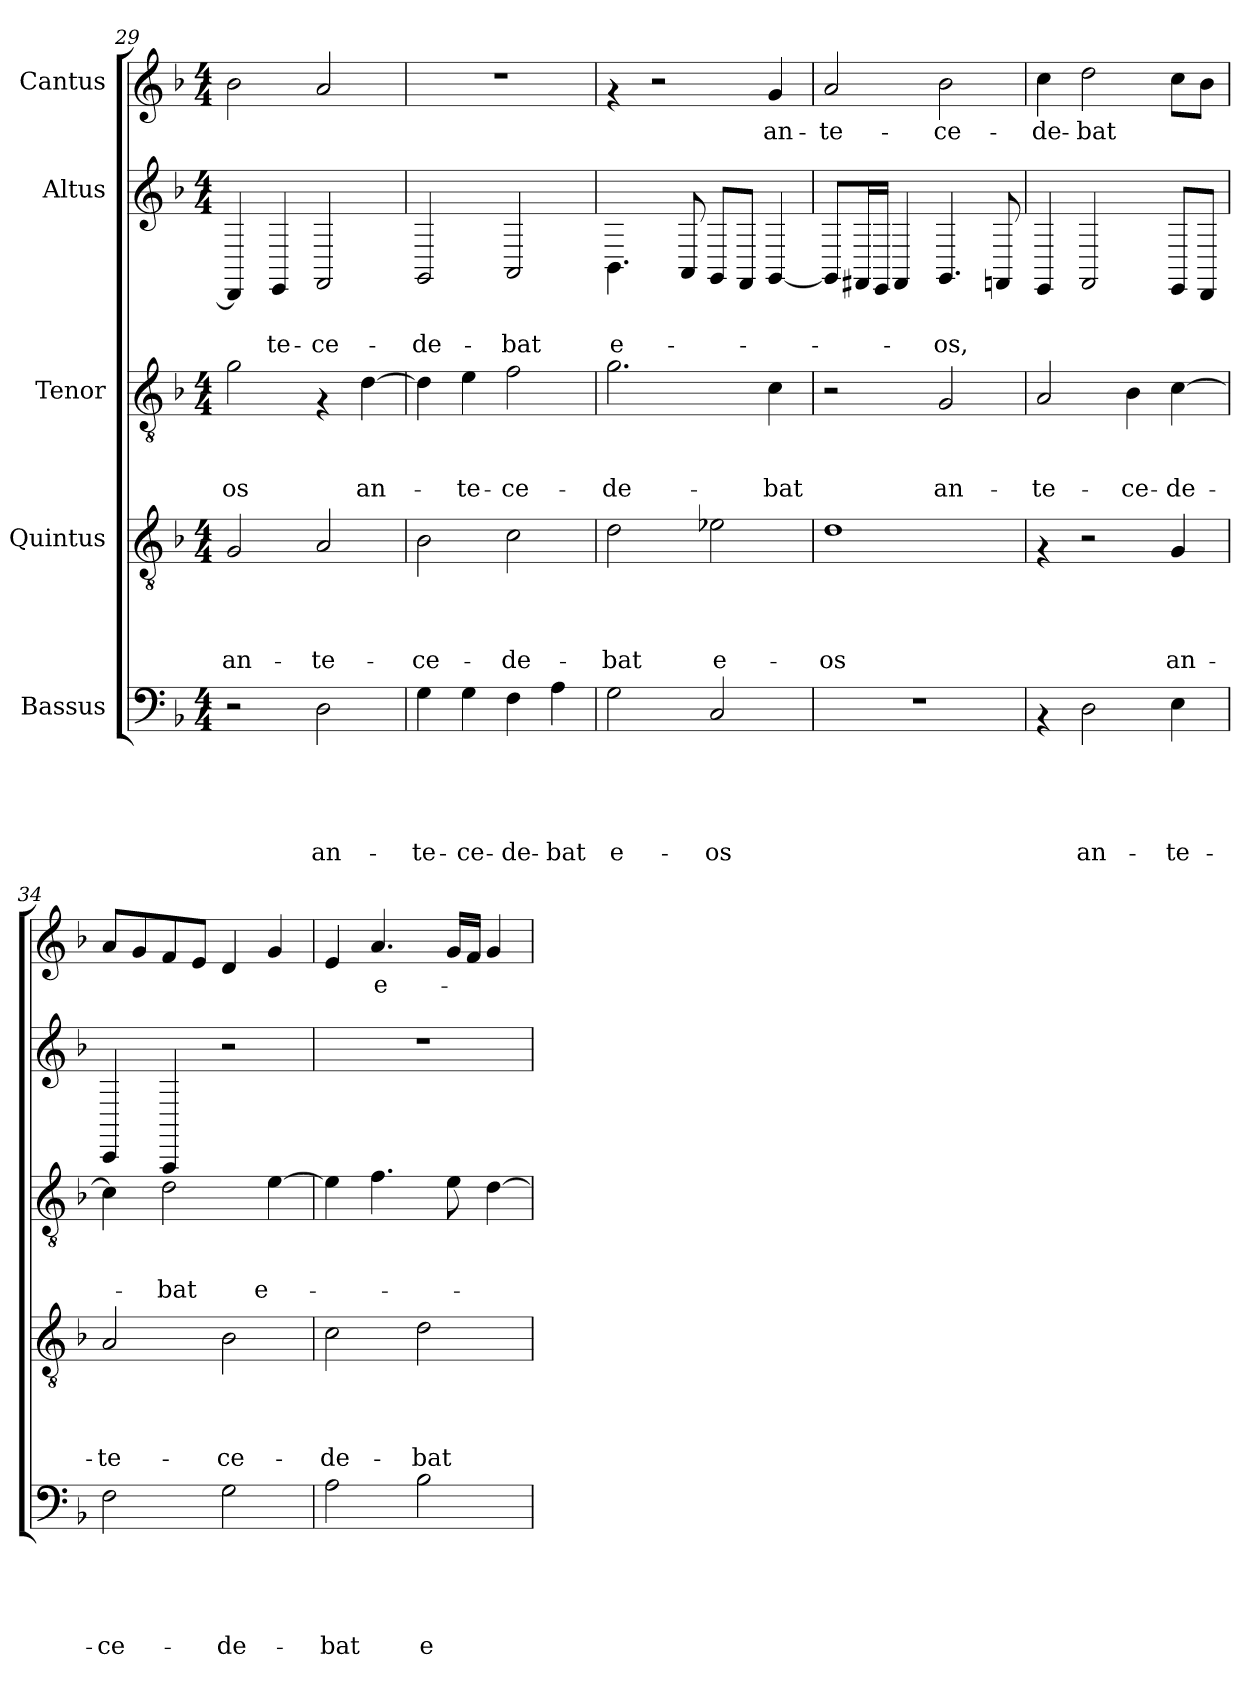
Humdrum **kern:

**kern	**text	**text	**text	**text	**text	**kern	**text	**text	**text	**text	**kern	**text	**text	**text	**kern	**text	**text	**kern	**text
*part5	*part5	*part5	*part5	*part5	*part5	*part4	*part4	*part4	*part4	*part4	*part3	*part3	*part3	*part3	*part2	*part2	*part2	*part1	*part1
*staff5	*staff5	*staff5	*staff5	*staff5	*staff5	*staff4	*staff4	*staff4	*staff4	*staff4	*staff3	*staff3	*staff3	*staff3	*staff2	*staff2	*staff2	*staff1	*staff1
*I"Bassus	*	*	*	*	*	*I"Quintus	*	*	*	*	*I"Tenor	*	*	*	*I"Altus	*	*	*I"Cantus	*
*clefF4	*	*	*	*	*	*clefGv2	*	*	*	*	*clefGv2	*	*	*	*clefG2	*	*	*clefG2	*
*k[b-]	*	*	*	*	*	*k[b-]	*	*	*	*	*k[b-]	*	*	*	*k[b-]	*	*	*k[b-]	*
*F:	*	*	*	*	*	*F:	*	*	*	*	*F:	*	*	*	*F:	*	*	*F:	*
*M4/4	*	*	*	*	*	*M4/4	*	*	*	*	*M4/4	*	*	*	*M4/4	*	*	*M4/4	*
=29	=29	=29	=29	=29	=29	=29	=29	=29	=29	=29	=29	=29	=29	=29	=29	=29	=29	=29	=29
!	!	!	!	!	!	!	!	!	!	!LO:LY:b	!	!	!	!LO:LY:b	!	!	!	!	!
2r	.	.	.	.	.	2G/	.	.	.	an-	2g\	.	.	-os	4DD/]	.	.	2b-\	.
!	!	!	!	!	!	!	!	!	!	!	!	!	!	!	!	!	!LO:LY:b	!	!
.	.	.	.	.	.	.	.	.	.	.	.	.	.	.	4EE/	.	-te-	.	.
!	!	!	!	!	!LO:LY:b:rj	!	!	!	!	!LO:LY:b	!	!	!	!	!	!	!LO:LY:b	!	!
2D\	.	.	.	.	an-	2A/	.	.	.	-te-	4rF	.	.	.	2FF/	.	-ce-	2a/	.
!	!	!	!	!	!	!	!	!	!	!	!	!	!	!LO:LY:b	!	!	!	!	!
.	.	.	.	.	.	.	.	.	.	.	[>4d\	.	.	an-	.	.	.	.	.
=30	=30	=30	=30	=30	=30	=30	=30	=30	=30	=30	=30	=30	=30	=30	=30	=30	=30	=30	=30
!	!	!	!	!	!LO:LY:b:rj	!	!	!	!	!LO:LY:b	!	!	!	!	!	!	!LO:LY:b	!	!
4G\	.	.	.	.	-te-	2B-\	.	.	.	-ce-	4d\]	.	.	.	2GG/	.	-de-	1r	.
!	!	!	!	!	!LO:LY:b:rj	!	!	!	!	!	!	!	!	!LO:LY:b	!	!	!	!	!
4G\	.	.	.	.	-ce-	.	.	.	.	.	4e\	.	.	-te-	.	.	.	.	.
!	!	!	!	!	!LO:LY:b:rj	!	!	!	!	!LO:LY:b	!	!	!	!LO:LY:b	!	!	!LO:LY:b	!	!
4F\	.	.	.	.	-de-	2c\	.	.	.	-de-	2f\	.	.	-ce-	2AA/	.	-bat	.	.
!	!	!	!	!	!LO:LY:b:rj	!	!	!	!	!	!	!	!	!	!	!	!	!	!
4A\	.	.	.	.	-bat	.	.	.	.	.	.	.	.	.	.	.	.	.	.
=31	=31	=31	=31	=31	=31	=31	=31	=31	=31	=31	=31	=31	=31	=31	=31	=31	=31	=31	=31
!	!	!	!	!	!LO:LY:b:rj	!	!	!	!	!LO:LY:b	!	!	!	!LO:LY:b	!	!	!LO:LY:b	!	!
2G\	.	.	.	.	e-	2d\	.	.	.	-bat	2.g\	.	.	-de-	4.BB-\	.	e-	4rf	.
.	.	.	.	.	.	.	.	.	.	.	.	.	.	.	.	.	.	2r	.
.	.	.	.	.	.	.	.	.	.	.	.	.	.	.	8AA/	.	.	.	.
!	!	!	!	!	!LO:LY:b:rj	!	!	!	!	!LO:LY:b	!	!	!	!	!	!	!	!	!
2C/	.	.	.	.	-os	2e-X\	.	.	.	e-	.	.	.	.	8GG/L	.	.	.	.
.	.	.	.	.	.	.	.	.	.	.	.	.	.	.	8FF/J	.	.	.	.
!	!	!	!	!	!	!	!	!	!	!	!	!	!	!LO:LY:b	!	!	!	!	!LO:LY:b
.	.	.	.	.	.	.	.	.	.	.	4c\	.	.	-bat	[<4GG/	.	.	4g/	an-
!!LO:LB:g=z
=32	=32	=32	=32	=32	=32	=32	=32	=32	=32	=32	=32	=32	=32	=32	=32	=32	=32	=32	=32
!	!	!	!	!	!	!	!	!	!	!LO:LY:b	!	!	!	!	!	!	!	!	!LO:LY:b
1r	.	.	.	.	.	1d	.	.	.	-os	2r	.	.	.	8GG/L]	.	.	2a/	-te-
.	.	.	.	.	.	.	.	.	.	.	.	.	.	.	16FF#X/L	.	.	.	.
.	.	.	.	.	.	.	.	.	.	.	.	.	.	.	16EE/JJ	.	.	.	.
.	.	.	.	.	.	.	.	.	.	.	.	.	.	.	4FF#/	.	.	.	.
!	!	!	!	!	!	!	!	!	!	!	!	!	!	!LO:LY:b	!	!	!LO:LY:b	!	!LO:LY:b
.	.	.	.	.	.	.	.	.	.	.	2G/	.	.	an-	4.GG/	.	-os,	2b-\	-ce-
.	.	.	.	.	.	.	.	.	.	.	.	.	.	.	8FFn/	.	.	.	.
=33	=33	=33	=33	=33	=33	=33	=33	=33	=33	=33	=33	=33	=33	=33	=33	=33	=33	=33	=33
!	!	!	!	!	!	!	!	!	!	!	!	!	!	!LO:LY:b	!	!	!	!	!LO:LY:b
4rAA	.	.	.	.	.	4rF	.	.	.	.	2A/	.	.	-te-	4EE/	.	.	4cc\	-de-
!	!	!	!	!	!LO:LY:b:rj	!	!	!	!	!	!	!	!	!	!	!	!	!	!LO:LY:b
2D\	.	.	.	.	an-	2r	.	.	.	.	.	.	.	.	2FF/	.	.	2dd\	-bat
!	!	!	!	!	!	!	!	!	!	!	!	!	!	!LO:LY:b	!	!	!	!	!
.	.	.	.	.	.	.	.	.	.	.	4B-\	.	.	-ce-	.	.	.	.	.
!	!	!	!	!	!LO:LY:b:rj	!	!	!	!	!LO:LY:b	!	!	!	!LO:LY:b	!	!	!	!	!
4E\	.	.	.	.	-te-	4G/	.	.	.	an-	[>4c\	.	.	-de-	8EE/L	.	.	8cc\L	.
.	.	.	.	.	.	.	.	.	.	.	.	.	.	.	8DD/J	.	.	8b-\J	.
=34	=34	=34	=34	=34	=34	=34	=34	=34	=34	=34	=34	=34	=34	=34	=34	=34	=34	=34	=34
!	!	!	!	!	!LO:LY:b:rj	!	!	!	!	!LO:LY:b	!	!	!	!	!	!	!	!	!
2F\	.	.	.	.	-ce-	2A/	.	.	.	-te-	4c\]	.	.	.	4CC/	.	.	8a/L	.
.	.	.	.	.	.	.	.	.	.	.	.	.	.	.	.	.	.	8g/	.
!	!	!	!	!	!	!	!	!	!	!	!	!	!	!LO:LY:b	!	!	!	!	!
.	.	.	.	.	.	.	.	.	.	.	2d\	.	.	-bat	4AAA/	.	.	8f/	.
.	.	.	.	.	.	.	.	.	.	.	.	.	.	.	.	.	.	8e/J	.
!	!	!	!	!	!LO:LY:b:rj	!	!	!	!	!LO:LY:b	!	!	!	!	!	!	!	!	!
2G\	.	.	.	.	-de-	2B-\	.	.	.	-ce-	.	.	.	.	2r	.	.	4d/	.
!	!	!	!	!	!	!	!	!	!	!	!	!	!	!LO:LY:b	!	!	!	!	!
.	.	.	.	.	.	.	.	.	.	.	[>4e\	.	.	e-	.	.	.	4g/	.
=35	=35	=35	=35	=35	=35	=35	=35	=35	=35	=35	=35	=35	=35	=35	=35	=35	=35	=35	=35
!	!	!	!	!	!LO:LY:b:rj	!	!	!	!	!LO:LY:b	!	!	!	!	!	!	!	!	!
2A\	.	.	.	.	-bat	2c\	.	.	.	-de-	4e\]	.	.	.	1r	.	.	4e/	.
!	!	!	!	!	!	!	!	!	!	!	!	!	!	!	!	!	!	!	!LO:LY:b
.	.	.	.	.	.	.	.	.	.	.	4.f\	.	.	.	.	.	.	4.a/	e-
!	!	!	!	!	!LO:LY:b:rj	!	!	!	!	!LO:LY:b	!	!	!	!	!	!	!	!	!
2B-\	.	.	.	.	e-	2d\	.	.	.	-bat	.	.	.	.	.	.	.	.	.
.	.	.	.	.	.	.	.	.	.	.	8e\	.	.	.	.	.	.	16g/LL	.
.	.	.	.	.	.	.	.	.	.	.	.	.	.	.	.	.	.	16f/JJ	.
.	.	.	.	.	.	.	.	.	.	.	[>4d\	.	.	.	.	.	.	4g/	.
=	=	=	=	=	=	=	=	=	=	=	=	=	=	=	=	=	=	=	=
*-	*-	*-	*-	*-	*-	*-	*-	*-	*-	*-	*-	*-	*-	*-	*-	*-	*-	*-	*-
